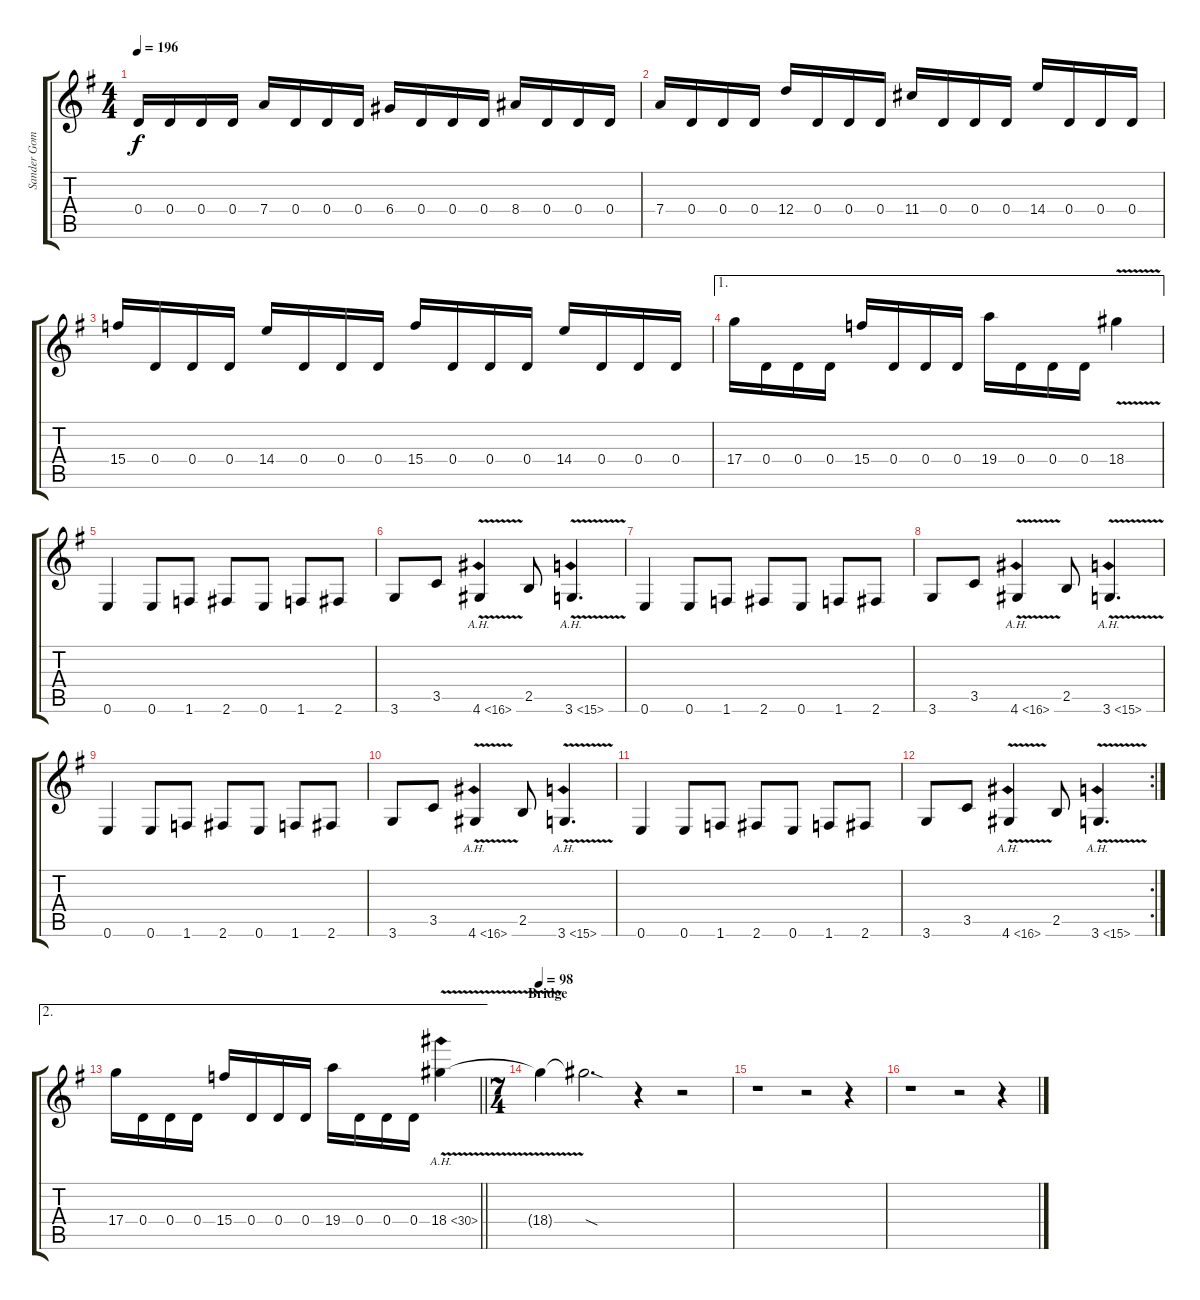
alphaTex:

\track ("Sander Gommans" "Sander Gom") {instrument distortionguitar}
\staff {score tabs}
\tuning (E4 B3 G3 D3 A2 E2) {hide}
\ts (4 4)
\tempo 196
\clef g2
\ks g
0.4.16{dy f} 0.4.16 0.4.16 0.4.16 7.4.16 0.4.16 0.4.16 0.4.16 6.4.16 0.4.16 0.4.16 0.4.16 8.4.16 0.4.16 0.4.16 0.4.16 |
7.4.16 0.4.16 0.4.16 0.4.16 12.4.16 0.4.16 0.4.16 0.4.16 11.4.16 0.4.16 0.4.16 0.4.16 14.4.16 0.4.16 0.4.16 0.4.16 |
15.4.16 0.4.16 0.4.16 0.4.16 14.4.16 0.4.16 0.4.16 0.4.16 15.4.16 0.4.16 0.4.16 0.4.16 14.4.16 0.4.16 0.4.16 0.4.16 |
\ae 1
17.4.16 0.4.16 0.4.16 0.4.16 15.4.16 0.4.16 0.4.16 0.4.16 19.4.16 0.4.16 0.4.16 0.4.16 18.4{v}.4 |
0.6.4 0.6.8 1.6.8 2.6.8 0.6.8 1.6.8 2.6.8 |
3.6.8 3.5.8 4.6{ah 12 v}.4 2.5.8 3.6{ah 12 v}.4{d} |
0.6.4 0.6.8 1.6.8 2.6.8 0.6.8 1.6.8 2.6.8 |
3.6.8 3.5.8 4.6{ah 12 v}.4 2.5.8 3.6{ah 12 v}.4{d} |
0.6.4 0.6.8 1.6.8 2.6.8 0.6.8 1.6.8 2.6.8 |
3.6.8 3.5.8 4.6{ah 12 v}.4 2.5.8 3.6{ah 12 v}.4{d} |
0.6.4 0.6.8 1.6.8 2.6.8 0.6.8 1.6.8 2.6.8 |
\rc 2
3.6.8 3.5.8 4.6{ah 12 v}.4 2.5.8 3.6{ah 12 v}.4{d} |
\ae 2
\barLineRight lightlight
17.4.16 0.4.16 0.4.16 0.4.16 15.4.16 0.4.16 0.4.16 0.4.16 19.4.16 0.4.16 0.4.16 0.4.16 18.4{ah 12 v}.4 |
\ts (7 4)
\section ("" "Bridge")
\tempo 98
18.4{t}.4 18.4{sod t}.2{d} r.4 r.2 |
r.1 r.2 r.4 |
r.1 r.2 r.4
